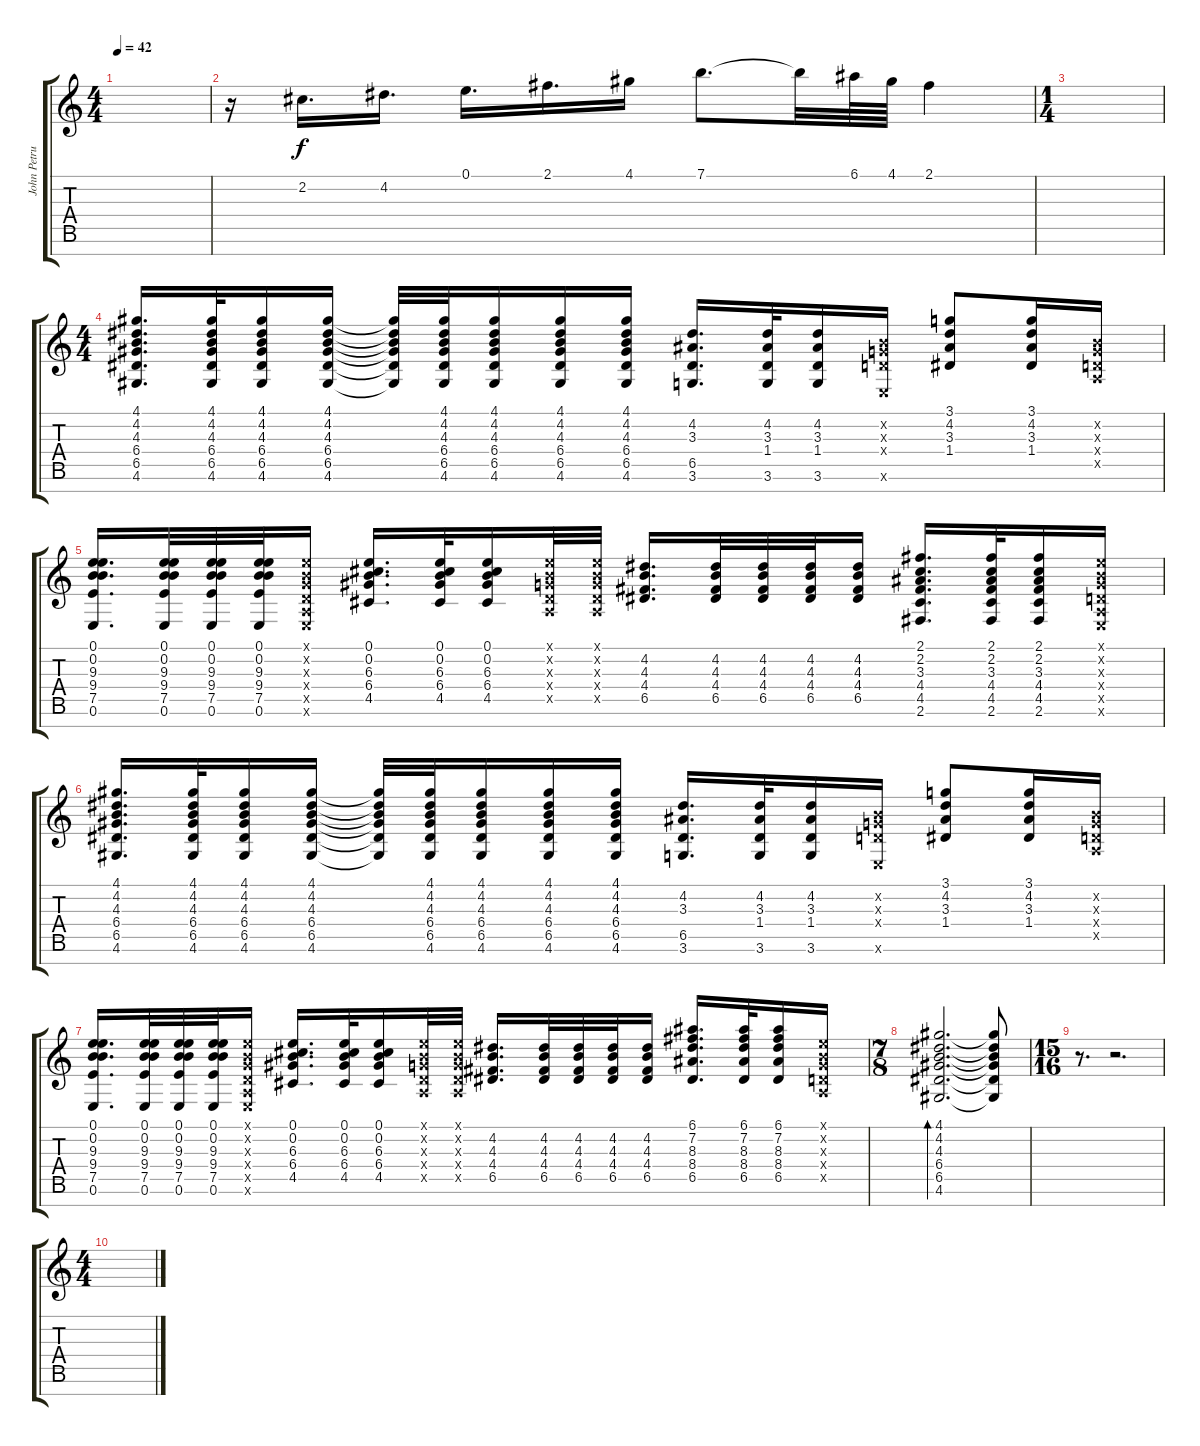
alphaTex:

\track ("John Petrucci" "John Petru") {instrument acousticguitarsteel}
\staff {score tabs}
\tuning (E4 B3 G3 D3 A2 E2 B1) {hide}
\ts (4 4)
\tempo 42
\clef g2
\ks c
|
r.16 2.2.16{d volume 8} 4.2.16{d} 0.1.16{d} 2.1.16{d} 4.1.16 7.1.8{d} 7.1{t}.32 6.1.64 4.1.64 2.1.4 |
\ts (1 4)
|
\ts (4 4)
(4.1 4.2 4.3 6.4 6.5 4.6).16{d volume 14} (4.1 4.2 4.3 6.4 6.5 4.6).32 (4.1 4.2 4.3 6.4 6.5 4.6).16 (4.1 4.2 4.3 6.4 6.5 4.6).16 (4.1{t} 4.2{t} 4.3{t} 6.4{t} 6.5{t} 4.6{t}).32 (4.1 4.2 4.3 6.4 6.5 4.6).32 (4.1 4.2 4.3 6.4 6.5 4.6).16 (4.1 4.2 4.3 6.4 6.5 4.6).16 (4.1 4.2 4.3 6.4 6.5 4.6).16 (4.2 3.3 6.5 3.6).16{d} (4.2 3.3 1.4 3.6).32 (4.2 3.3 1.4 3.6).16 (0.2{x} 0.3{x} 0.4{x} 0.6{x}).16 (3.1 4.2 3.3 1.4).8 (3.1 4.2 3.3 1.4).16 (0.2{x} 0.3{x} 0.4{x} 0.5{x}).16 |
(0.1 0.2 9.3 9.4 7.5 0.6).16{d} (0.1 0.2 9.3 9.4 7.5 0.6).32 (0.1 0.2 9.3 9.4 7.5 0.6).32 (0.1 0.2 9.3 9.4 7.5 0.6).32 (0.1{x} 0.2{x} 0.3{x} 0.4{x} 0.5{x} 0.6{x}).16 (0.1 0.2 6.3 6.4 4.5).16{d} (0.1 0.2 6.3 6.4 4.5).32 (0.1 0.2 6.3 6.4 4.5).16 (0.1{x} 0.2{x} 0.3{x} 0.4{x} 0.5{x}).32 (0.1{x} 0.2{x} 0.3{x} 0.4{x} 0.5{x}).32 (4.2 4.3 4.4 6.5).16{d} (4.2 4.3 4.4 6.5).32 (4.2 4.3 4.4 6.5).32 (4.2 4.3 4.4 6.5).32 (4.2 4.3 4.4 6.5).16 (2.1 2.2 3.3 4.4 4.5 2.6).16{d} (2.1 2.2 3.3 4.4 4.5 2.6).32 (2.1 2.2 3.3 4.4 4.5 2.6).16 (0.1{x} 0.2{x} 0.3{x} 0.4{x} 0.5{x} 0.6{x}).16 |
(4.1 4.2 4.3 6.4 6.5 4.6).16{d} (4.1 4.2 4.3 6.4 6.5 4.6).32 (4.1 4.2 4.3 6.4 6.5 4.6).16 (4.1 4.2 4.3 6.4 6.5 4.6).16 (4.1{t} 4.2{t} 4.3{t} 6.4{t} 6.5{t} 4.6{t}).32 (4.1 4.2 4.3 6.4 6.5 4.6).32 (4.1 4.2 4.3 6.4 6.5 4.6).16 (4.1 4.2 4.3 6.4 6.5 4.6).16 (4.1 4.2 4.3 6.4 6.5 4.6).16 (4.2 3.3 6.5 3.6).16{d} (4.2 3.3 1.4 3.6).32 (4.2 3.3 1.4 3.6).16 (0.2{x} 0.3{x} 0.4{x} 0.6{x}).16 (3.1 4.2 3.3 1.4).8 (3.1 4.2 3.3 1.4).16 (0.2{x} 0.3{x} 0.4{x} 0.5{x}).16 |
(0.1 0.2 9.3 9.4 7.5 0.6).16{d} (0.1 0.2 9.3 9.4 7.5 0.6).32 (0.1 0.2 9.3 9.4 7.5 0.6).32 (0.1 0.2 9.3 9.4 7.5 0.6).32 (0.1{x} 0.2{x} 0.3{x} 0.4{x} 0.5{x} 0.6{x}).16 (0.1 0.2 6.3 6.4 4.5).16{d} (0.1 0.2 6.3 6.4 4.5).32 (0.1 0.2 6.3 6.4 4.5).16 (0.1{x} 0.2{x} 0.3{x} 0.4{x} 0.5{x}).32 (0.1{x} 0.2{x} 0.3{x} 0.4{x} 0.5{x}).32 (4.2 4.3 4.4 6.5).16{d} (4.2 4.3 4.4 6.5).32 (4.2 4.3 4.4 6.5).32 (4.2 4.3 4.4 6.5).32 (4.2 4.3 4.4 6.5).16 (6.1 7.2 8.3 8.4 6.5).16{d} (6.1 7.2 8.3 8.4 6.5).32 (6.1 7.2 8.3 8.4 6.5).16 (0.1{x} 0.2{x} 0.3{x} 0.4{x} 0.5{x}).16 |
\ts (7 8)
(4.1 4.2 4.3 6.4 6.5 4.6).2{d bd 60} (4.1{t} 4.2{t} 4.3{t} 6.4{t} 6.5{t} 4.6{t}).8 |
\ts (15 16)
r.8{d} r.2{d} |
\ts (4 4)
